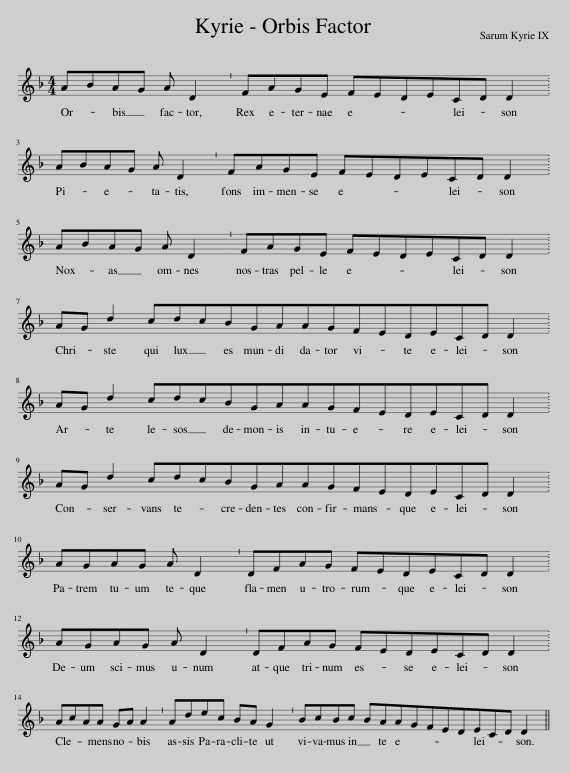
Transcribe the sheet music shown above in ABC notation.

X:1
L:1/8
M:4/4
I:linebreak $
K:F
V:1 treble
V:1
 ABAG A D2 | FAGE FEDECD D2 |$ ABAG A D2 | FAGE FEDECD D2 |$ ABAG A D2 | %5
 FAGE FEDECD D2 |$ AG d2 cdcBGAAGFEDECD D2 |$ AG d2 cdcBGAAGFEDECD D2 |$ AG d2 cdcBGAAGFEDECD D2 |$ AGAG A D2 | %10
 DFAG FEDECD D2 |$ AGAG A D2 | DFAG FEDECD D2 |$ AcAA GA A2 | Adec BA G2 | %15
 BcBc BAAGFEDECD D2 || %16
